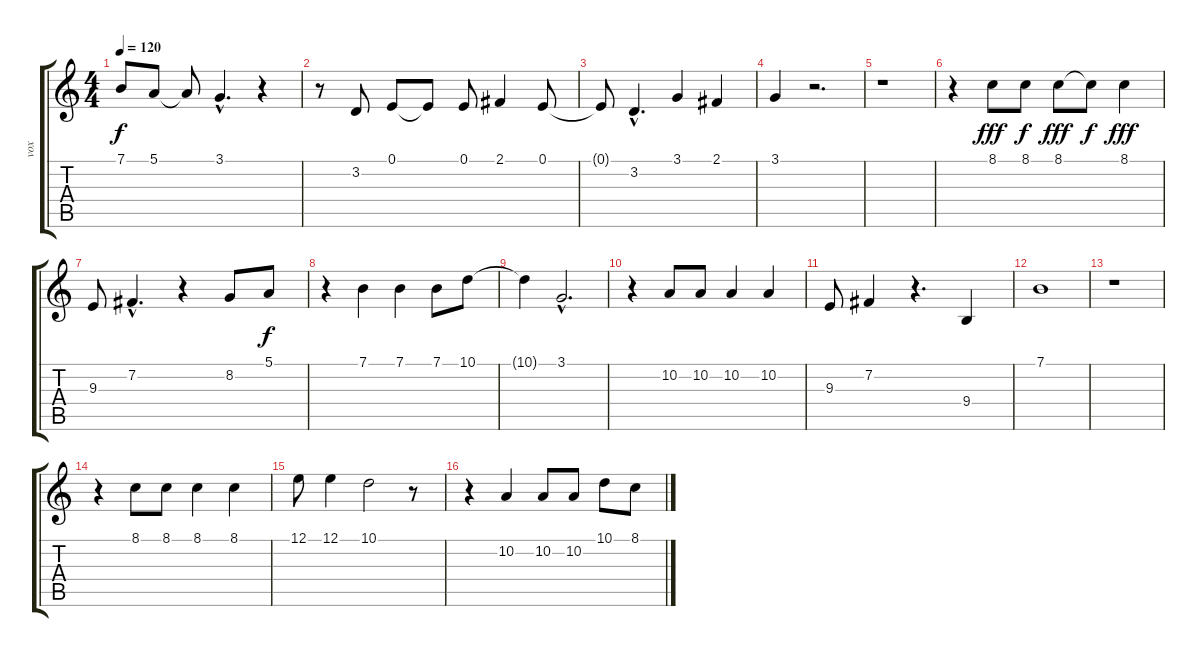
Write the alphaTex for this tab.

\track ("vox" "vox") {instrument acousticgrandpiano}
\staff {score tabs}
\tuning (E4 B3 G3 D3 A2 E2) {hide}
\ts (4 4)
\tempo 120
\clef g2
\ks c
7.1.8{dy f} 5.1.8 5.1{t}.8 3.1{hac}.4{d} r.4 |
r.8 3.2.8 0.1.8 0.1{t}.8 0.1.8 2.1.4 0.1.8 |
0.1{t}.8 3.2{hac}.4{d} 3.1.4 2.1.4 |
3.1.4 r.2{d} |
r.1 |
r.4 8.1.8{dy fff} 8.1.8{dy f} 8.1.8{dy fff} 8.1{t}.8{dy f} 8.1.4{dy fff} |
9.3.8 7.2{hac}.4{d} r.4 8.2.8 5.1.8{dy f} |
r.4 7.1.4 7.1.4 7.1.8 10.1.8 |
10.1{t}.4 3.1{hac}.2{d} |
r.4 10.2.8 10.2.8 10.2.4 10.2.4 |
9.3.8 7.2.4 r.4{d} 9.4.4 |
7.1.1 |
r.1 |
r.4 8.1.8 8.1.8 8.1.4 8.1.4 |
12.1.8 12.1.4 10.1.2 r.8 |
r.4 10.2.4 10.2.8 10.2.8 10.1.8 8.1.8
